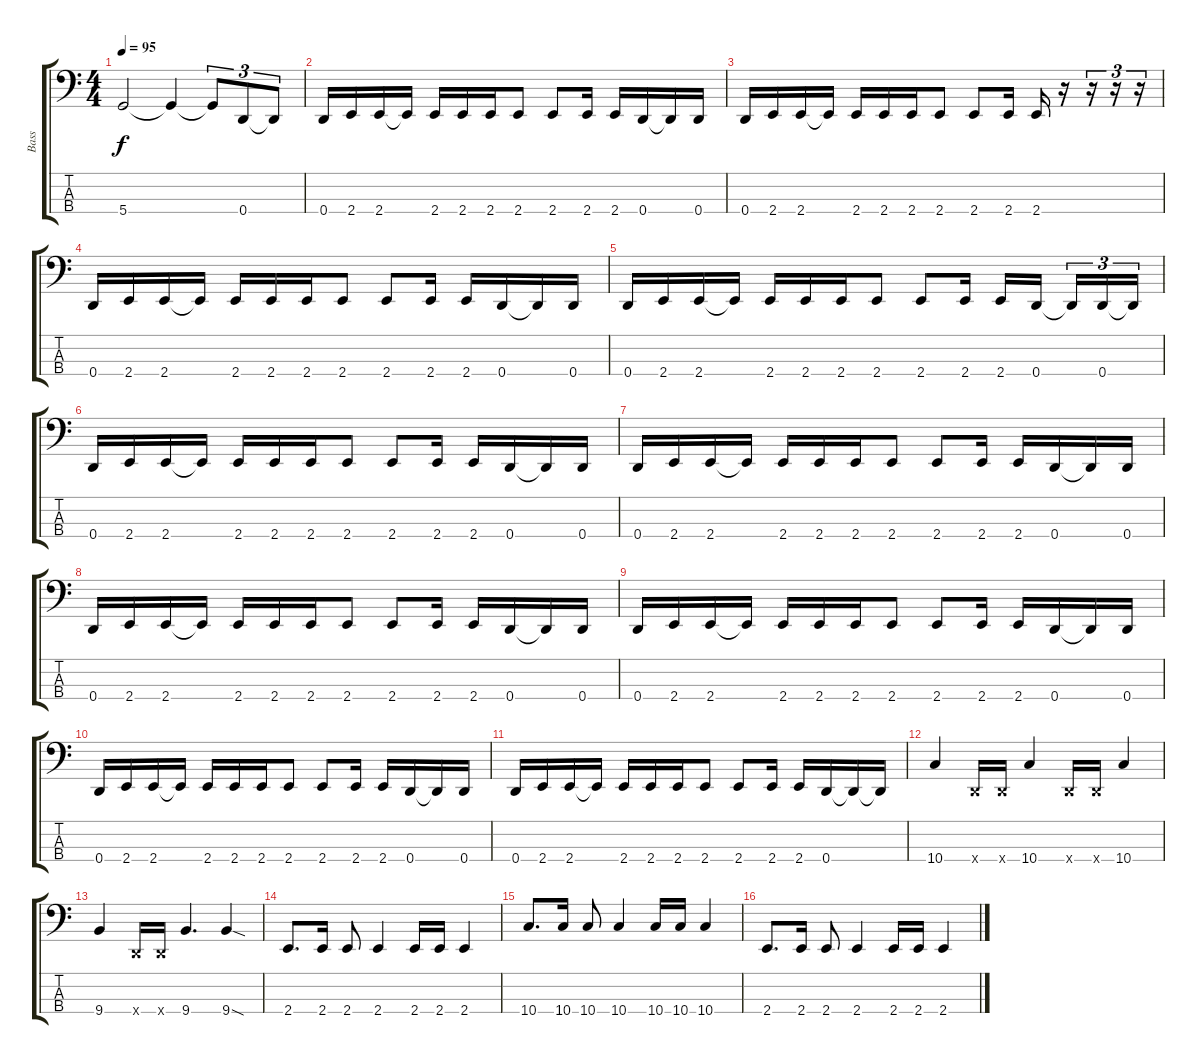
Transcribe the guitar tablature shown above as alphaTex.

\track ("Bass" "Bass") {instrument electricbassfinger}
\staff {score tabs}
\tuning (G2 D2 A1 D1) {hide}
\ts (4 4)
\tempo 95
\clef f4
\ks c
5.4.2{dy f} 5.4{t}.4 5.4{t}.8{tu (3 2)} 0.4.8{tu (3 2)} 0.4{t}.8{tu (3 2)} |
0.4.16 2.4.16 2.4.16 2.4{t}.16 2.4.16 2.4.16 2.4.16 2.4.8 2.4.8 2.4.16 2.4.16 0.4.16 0.4{t}.16 0.4.16 |
0.4.16 2.4.16 2.4.16 2.4{t}.16 2.4.16 2.4.16 2.4.16 2.4.8 2.4.8 2.4.16 2.4.16 r.16 r.16{tu (3 2)} r.16{tu (3 2)} r.16{tu (3 2)} |
0.4.16 2.4.16 2.4.16 2.4{t}.16 2.4.16 2.4.16 2.4.16 2.4.8 2.4.8 2.4.16 2.4.16 0.4.16 0.4{t}.16 0.4.16 |
0.4.16 2.4.16 2.4.16 2.4{t}.16 2.4.16 2.4.16 2.4.16 2.4.8 2.4.8 2.4.16 2.4.16 0.4.16{beam splitsecondary} 0.4{t}.16{tu (3 2)} 0.4.16{tu (3 2)} 0.4{t}.16{tu (3 2)} |
0.4.16 2.4.16 2.4.16 2.4{t}.16 2.4.16 2.4.16 2.4.16 2.4.8 2.4.8 2.4.16 2.4.16 0.4.16 0.4{t}.16 0.4.16 |
0.4.16 2.4.16 2.4.16 2.4{t}.16 2.4.16 2.4.16 2.4.16 2.4.8 2.4.8 2.4.16 2.4.16 0.4.16 0.4{t}.16 0.4.16 |
0.4.16 2.4.16 2.4.16 2.4{t}.16 2.4.16 2.4.16 2.4.16 2.4.8 2.4.8 2.4.16 2.4.16 0.4.16 0.4{t}.16 0.4.16 |
0.4.16 2.4.16 2.4.16 2.4{t}.16 2.4.16 2.4.16 2.4.16 2.4.8 2.4.8 2.4.16 2.4.16 0.4.16 0.4{t}.16 0.4.16 |
0.4.16 2.4.16 2.4.16 2.4{t}.16 2.4.16 2.4.16 2.4.16 2.4.8 2.4.8 2.4.16 2.4.16 0.4.16 0.4{t}.16 0.4.16 |
0.4.16 2.4.16 2.4.16 2.4{t}.16 2.4.16 2.4.16 2.4.16 2.4.8 2.4.8 2.4.16 2.4.16 0.4.16 0.4{t}.16 0.4{t}.16 |
10.4.4 0.4{x}.16 0.4{x}.16 10.4.4 0.4{x}.16 0.4{x}.16 10.4.4 |
9.4.4 0.4{x}.16 0.4{x}.16 9.4.4{d} 9.4{sod}.4 |
2.4.8{d} 2.4.16 2.4.8 2.4.4 2.4.16 2.4.16 2.4.4 |
10.4.8{d} 10.4.16 10.4.8 10.4.4 10.4.16 10.4.16 10.4.4 |
2.4.8{d} 2.4.16 2.4.8 2.4.4 2.4.16 2.4.16 2.4.4
